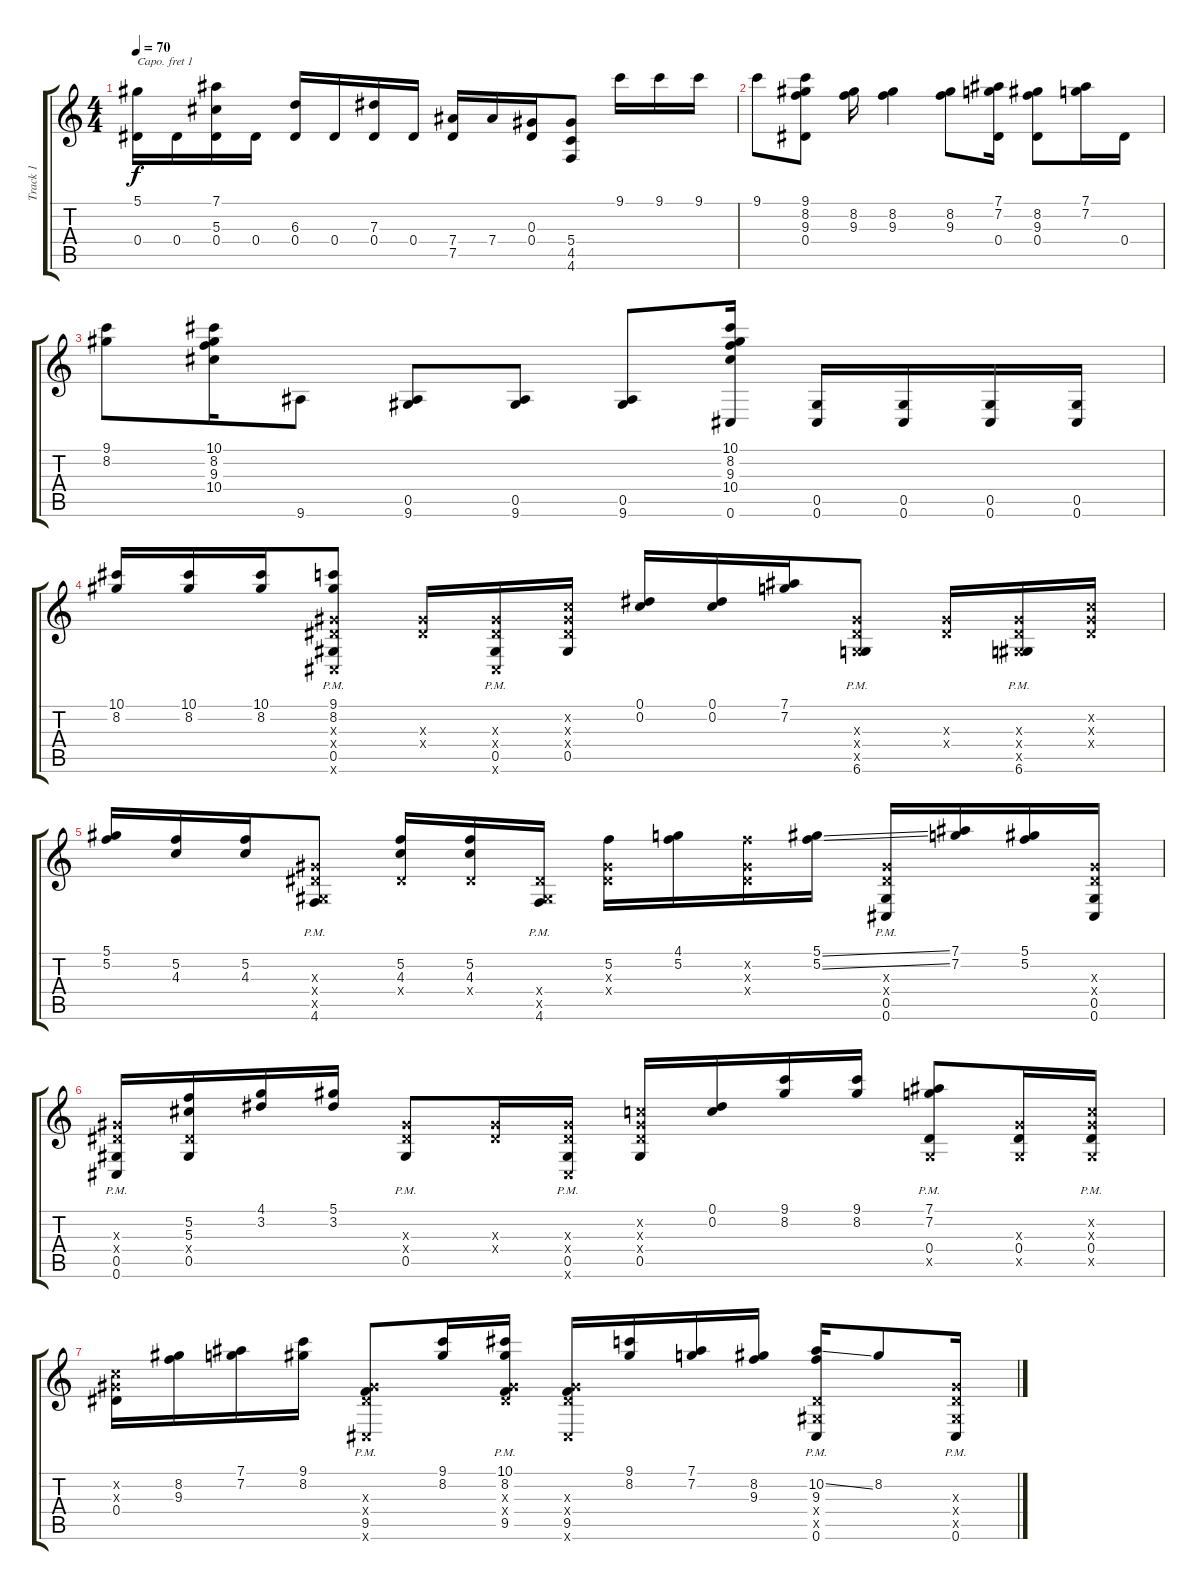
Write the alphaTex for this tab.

\track ("Track 1" "Track 1") {instrument acousticguitarsteel}
\staff {score tabs}
\capo 1
\tuning (D4 B3 G3 D3 G2 C2) {hide}
\ts (4 4)
\tempo 70
\clef g2
\ks c
(5.1 0.4).16{dy f} 0.4.16 (7.1 5.3 0.4).16 0.4.16 (6.3 0.4).16 0.4.16 (7.3 0.4).16 0.4.16 (7.4 7.5).16 7.4.16 (0.3 0.4).16 (5.4 4.5 4.6).8 9.1.16 9.1.16 9.1.16 |
9.1.8 (9.1 8.2 9.3 0.4).8 (8.2 9.3).16 (8.2 9.3).4 (8.2 9.3).8 (7.1 7.2 0.4).16 (8.2 9.3 0.4).8 (7.1 7.2).16 0.4.16 |
(9.1 8.2).8 (10.1 8.2 9.3 10.4).16 9.6.8 (0.5 9.6).8 (0.5 9.6).8 (0.5 9.6).8 (10.1 8.2 9.3 10.4 0.6).16 (0.5 0.6).16 (0.5 0.6).16 (0.5 0.6).16 (0.5 0.6).16 |
(10.1 8.2).16 (10.1 8.2).16 (10.1 8.2).16 (9.1{pm} 8.2 0.3{x} 0.4{x} 0.5 0.6{x}).8 (0.3{x} 0.4{x}).16 (0.3{x} 0.4{x} 0.5{pm} 0.6{x}).16 (0.2{x} 0.3{x} 0.4{x} 0.5).16 (0.1 0.2).16 (0.1 0.2).16 (7.1 7.2).16 (0.3{x} 0.4{x} 0.5{x} 6.6{pm}).8 (0.3{x} 0.4{x}).16 (0.3{x} 0.4{x} 0.5{x} 6.6{pm}).16 (0.2{x} 0.3{x} 0.4{x}).16 |
(5.1 5.2).16 (5.2 4.3).16 (5.2 4.3).16 (0.3{x} 0.4{x} 0.5{x} 4.6{pm}).8 (5.2 4.3 0.4{x}).16 (5.2 4.3 0.4{x}).16 (0.4{x} 0.5{x} 4.6{pm}).16 (5.2 0.3{x} 0.4{x}).16 (4.1 5.2).16 (5.2{x} 0.3{x} 0.4{x}).16 (5.1{ss} 5.2{ss}).16 (0.3{x} 0.4{x} 0.5{pm} 0.6).16 (7.1 7.2).16 (5.1 5.2).16 (0.3{x} 0.4{x} 0.5 0.6).16 |
(0.3{x} 0.4{x} 0.5{pm} 0.6).16 (5.2 5.3 0.4{x} 0.5).16 (4.1 3.2).16 (5.1 3.2).16 (0.3{x} 0.4{x} 0.5{pm}).8 (0.3{x} 0.4{x}).16 (0.3{x} 0.4{x} 0.5{pm} 0.6{x}).16 (0.2{x} 0.3{x} 0.4{x} 0.5).16 (0.1 0.2).16 (9.1 8.2).16 (9.1 8.2).16 (7.1 7.2 0.4{pm} 0.5{x}).8 (0.3{x} 0.4 0.5{x}).16 (0.2{x} 0.3{x} 0.4{pm} 0.5{x}).16 |
(0.2{x} 0.3{x} 0.4).16 (8.2 9.3).16 (7.1 7.2).16 (9.1 8.2).16 (0.3{x} 0.4{x} 9.5{pm} 0.6{x}).8 (9.1 8.2).16 (10.1 8.2 0.3{x} 0.4{x} 9.5{pm}).16 (0.3{x} 0.4{x} 9.5 0.6{x}).16 (9.1 8.2).16 (7.1 7.2).16 (8.2 9.3).16 (10.2{ss} 9.3 0.4{x} 0.5{x} 0.6{pm}).16 8.2.8 (0.3{x} 0.4{x} 0.5{x} 0.6{pm}).16
